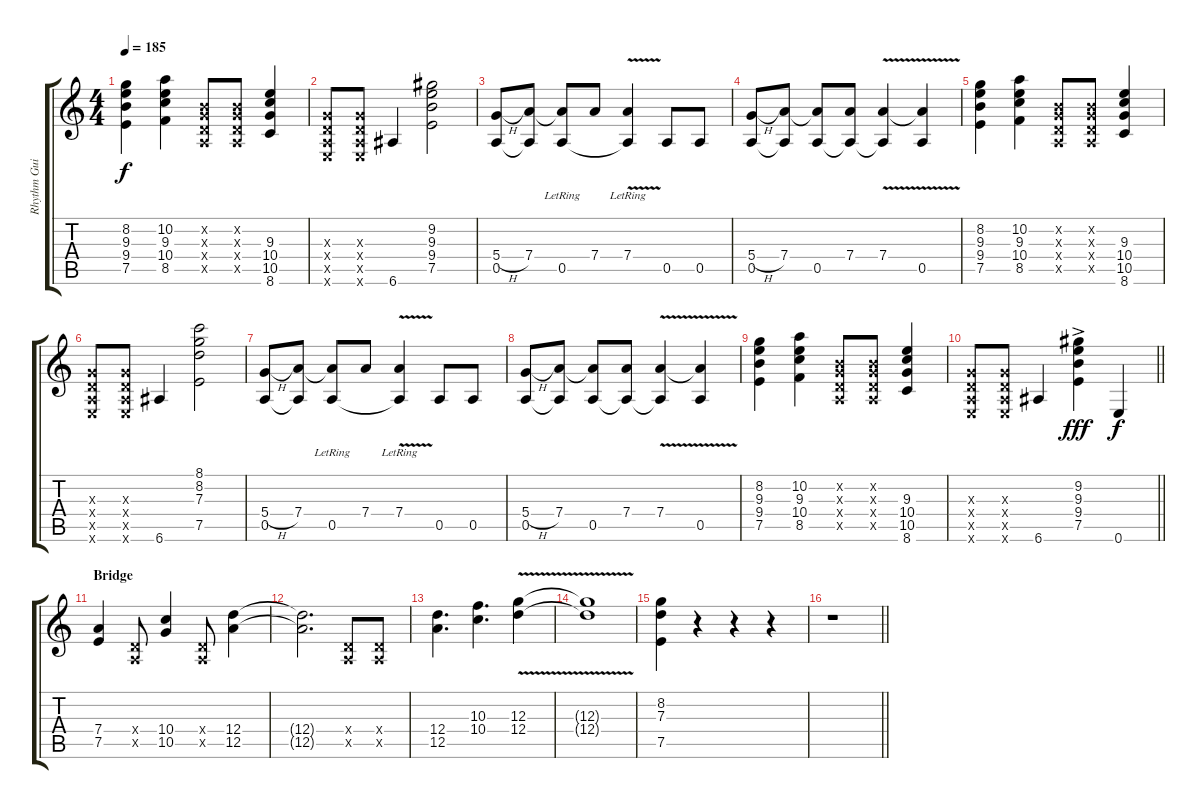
\track ("Rhythm Guitar 2" "Rhythm Gui") {mute instrument distortionguitar}
\staff {score tabs}
\tuning (E4 B3 G3 D3 A2 E2) {hide}
\ts (4 4)
\tempo 185
\clef g2
\ks c
(8.2 9.3 9.4 7.5).4{dy f} (10.2 9.3 10.4 8.5).4 (0.2{x} 0.3{x} 0.4{x} 0.5{x}).8 (0.2{x} 0.3{x} 0.4{x} 0.5{x}).8 (9.3 10.4 10.5 8.6).4 |
(0.3{x} 0.4{x} 0.5{x} 0.6{x}).8 (0.3{x} 0.4{x} 0.5{x} 0.6{x}).8 6.6.4 (9.2 9.3 9.4 7.5).2 |
(5.4{h} 0.5).8 (7.4 0.5{t}).8 (7.4{t} 0.5{lr}).8 7.4.8 (7.4{v lr} 0.5{t}).4 0.5.8 0.5.8 |
(5.4{h} 0.5).8 (7.4 0.5{t}).8 (7.4{t} 0.5).8 (7.4 0.5{t}).8 (7.4{v} 0.5{t}).4 (7.4{t} 0.5).4 |
(8.2 9.3 9.4 7.5).4 (10.2 9.3 10.4 8.5).4 (0.2{x} 0.3{x} 0.4{x} 0.5{x}).8 (0.2{x} 0.3{x} 0.4{x} 0.5{x}).8 (9.3 10.4 10.5 8.6).4 |
(0.3{x} 0.4{x} 0.5{x} 0.6{x}).8 (0.3{x} 0.4{x} 0.5{x} 0.6{x}).8 6.6.4 (8.1 8.2 7.3 7.5).2 |
(5.4{h} 0.5).8 (7.4 0.5{t}).8 (7.4{t} 0.5{lr}).8 7.4.8 (7.4{v lr} 0.5{t}).4 0.5.8 0.5.8 |
(5.4{h} 0.5).8 (7.4 0.5{t}).8 (7.4{t} 0.5).8 (7.4 0.5{t}).8 (7.4{v} 0.5{t}).4 (7.4{t} 0.5).4 |
(8.2 9.3 9.4 7.5).4 (10.2 9.3 10.4 8.5).4 (0.2{x} 0.3{x} 0.4{x} 0.5{x}).8 (0.2{x} 0.3{x} 0.4{x} 0.5{x}).8 (9.3 10.4 10.5 8.6).4 |
\barLineRight lightlight
(0.3{x} 0.4{x} 0.5{x} 0.6{x}).8 (0.3{x} 0.4{x} 0.5{x} 0.6{x}).8 6.6.4 (9.2{ac} 9.3{ac} 9.4{ac} 7.5).4{dy fff} 0.6.4{dy f} |
\section ("" "Bridge")
(7.4 7.5).4 (0.4{x} 0.5{x}).8 (10.4 10.5).4 (0.4{x} 0.5{x}).8 (12.4 12.5).4 |
(12.4{t} 12.5{t}).2{d} (0.4{x} 0.5{x}).8 (0.4{x} 0.5{x}).8 |
(12.4 12.5).4{d} (10.3 10.4).4{d} (12.3{v} 12.4).4 |
(12.3{t} 12.4{t}).1 |
(8.2 7.3 7.5).4 r.4 r.4 r.4 |
\barLineRight lightlight
r.1
